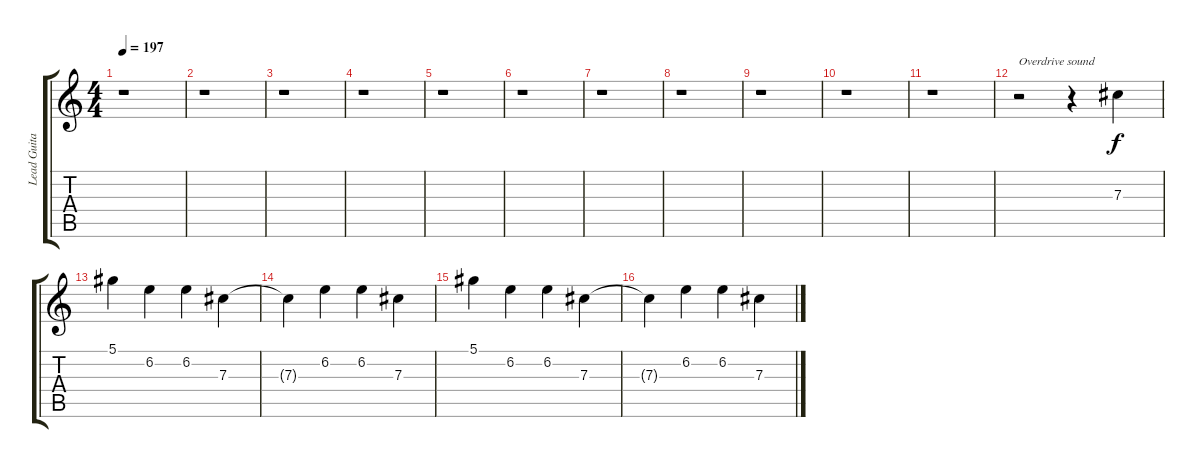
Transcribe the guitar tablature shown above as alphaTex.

\track ("Lead Guitar" "Lead Guita") {instrument overdrivenguitar}
\staff {score tabs}
\tuning (Eb4 Bb3 Gb3 Db3 Ab2 Db2) {hide}
\ts (4 4)
\tempo 197
\clef g2
\ks c
r.1{dy f instrument overdrivenguitar} |
r.1 |
r.1 |
r.1 |
r.1 |
r.1 |
r.1 |
r.1 |
r.1 |
r.1 |
r.1 |
r.2{txt "Overdrive sound"} r.4 7.3.4 |
5.1.4 6.2.4 6.2.4 7.3.4 |
7.3{t}.4 6.2.4 6.2.4 7.3.4 |
5.1.4 6.2.4 6.2.4 7.3.4 |
7.3{t}.4 6.2.4 6.2.4 7.3.4
